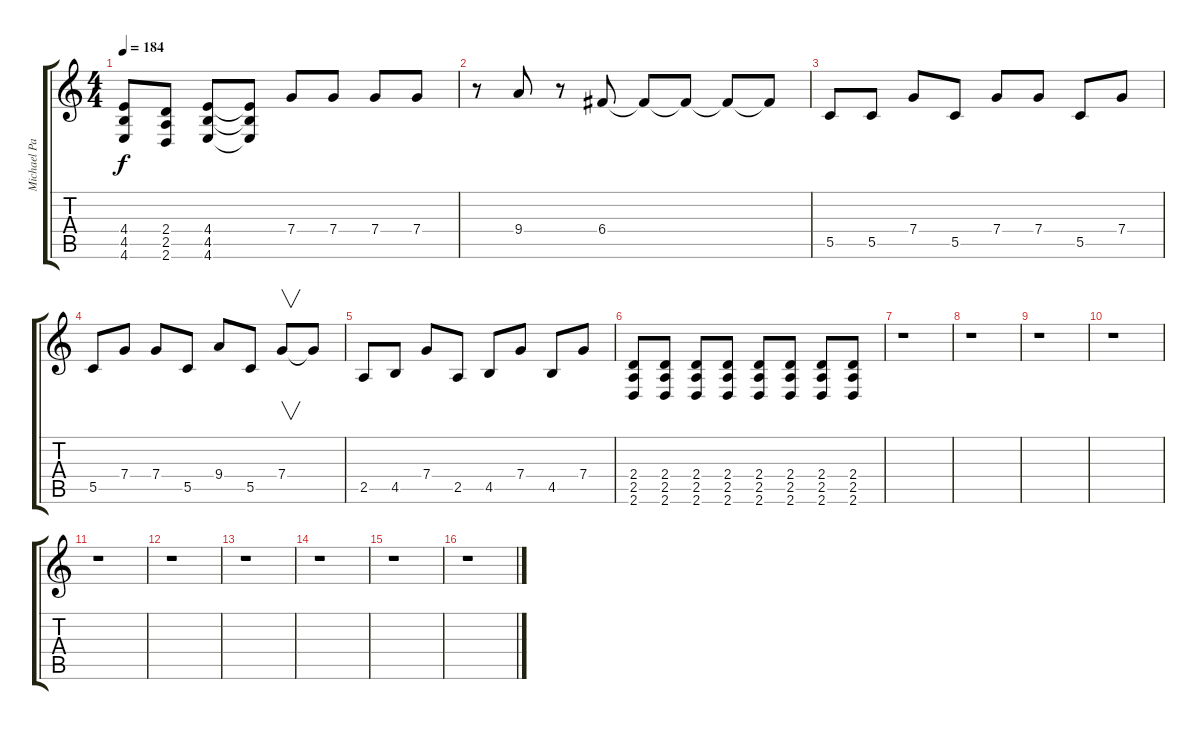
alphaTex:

\track ("Michael Paget - Background Guitar" "Michael Pa") {instrument distortionguitar}
\staff {score tabs}
\tuning (D4 A3 F3 C3 G2 C2) {hide}
\ts (4 4)
\tempo 184
\clef g2
\ks c
(4.4 4.5 4.6).8{dy f} (2.4 2.5 2.6).8 (4.4 4.5 4.6).8 (4.4{t} 4.5{t} 4.6{t}).8 7.4.8 7.4.8 7.4.8 7.4.8 |
r.8 9.4.8 r.8 6.4.8 6.4{t}.8 6.4{t}.8 6.4{t}.8 6.4{t}.8 |
5.5.8 5.5.8 7.4.8 5.5.8 7.4.8 7.4.8 5.5.8 7.4.8 |
5.5.8 7.4.8 7.4.8 5.5.8 9.4.8 5.5.8 7.4.8{v} 7.4{t}.8 |
2.5.8 4.5.8 7.4.8 2.5.8 4.5.8 7.4.8 4.5.8 7.4.8 |
(2.4 2.5 2.6).8 (2.4 2.5 2.6).8 (2.4 2.5 2.6).8 (2.4 2.5 2.6).8 (2.4 2.5 2.6).8 (2.4 2.5 2.6).8 (2.4 2.5 2.6).8 (2.4 2.5 2.6).8 |
r.1 |
r.1 |
r.1 |
r.1 |
r.1 |
r.1 |
r.1 |
r.1 |
r.1 |
r.1
